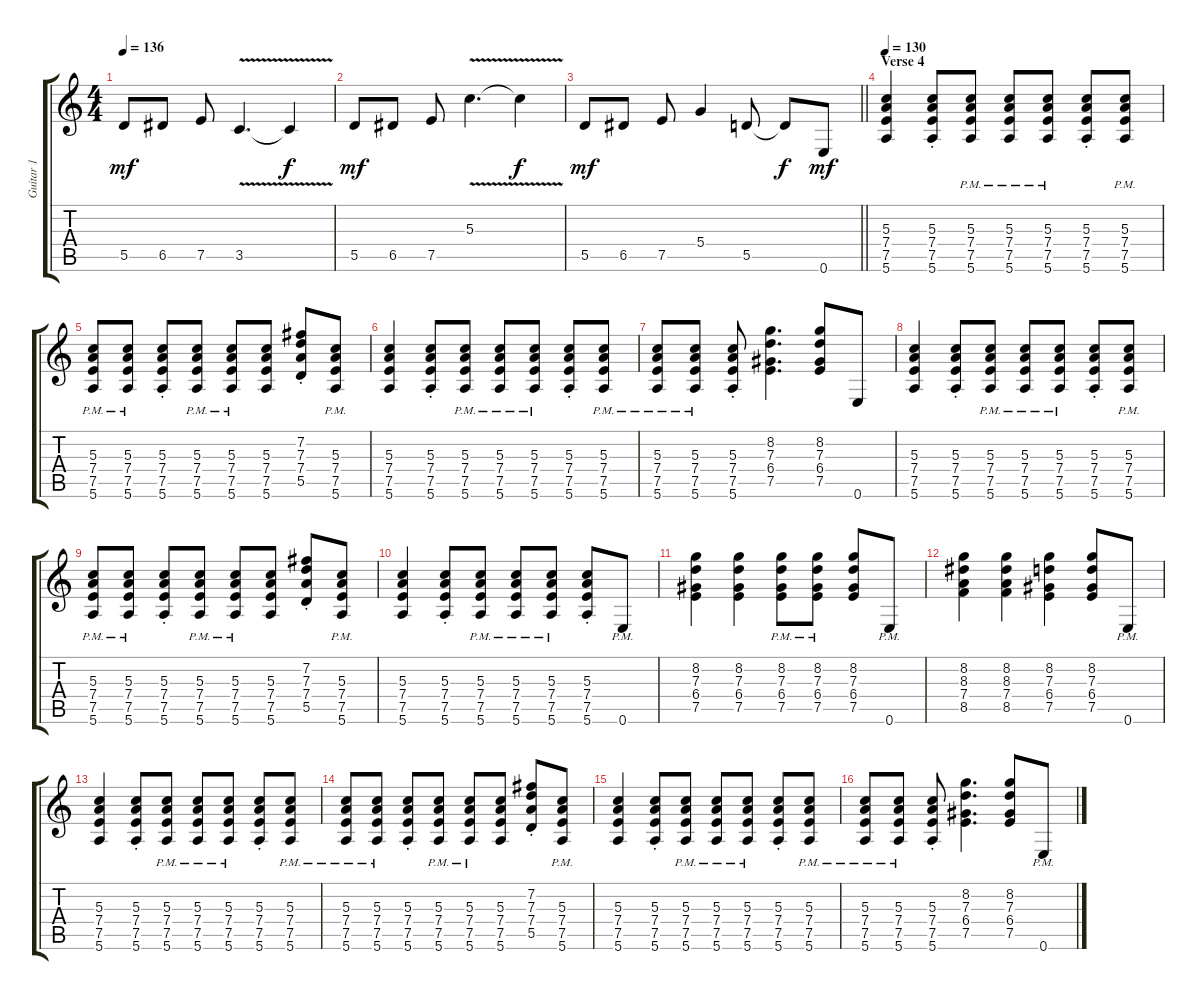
\track ("Guitar 1" "Guitar 1") {instrument overdrivenguitar}
\staff {score tabs}
\tuning (E4 B3 G3 D3 A2 E2) {hide}
\ts (4 4)
\tempo 136
\clef g2
\ks c
5.5.8{dy mf} 6.5.8 7.5.8 3.5{v}.4{d} 3.5{t}.4{dy f} |
5.5.8{dy mf} 6.5.8 7.5.8 5.3{v}.4{d} 5.3{t}.4{dy f} |
\barLineRight lightlight
5.5.8{dy mf} 6.5.8 7.5.8 5.4.4 5.5.8 5.5{t}.8{dy f} 0.6.8{dy mf} |
\section ("" "Verse 4")
\tempo 130
(5.3 7.4 7.5 5.6).4 (5.3{st} 7.4{st} 7.5{st} 5.6{st}).8 (5.3{pm} 7.4{pm} 7.5{pm} 5.6{pm}).8 (5.3{pm} 7.4{pm} 7.5{pm} 5.6{pm}).8 (5.3{pm} 7.4{pm} 7.5{pm} 5.6{pm}).8 (5.3{st} 7.4{st} 7.5{st} 5.6{st}).8 (5.3{pm} 7.4{pm} 7.5{pm} 5.6{pm}).8 |
(5.3{pm} 7.4{pm} 7.5{pm} 5.6{pm}).8 (5.3{pm} 7.4{pm} 7.5{pm} 5.6{pm}).8 (5.3{st} 7.4{st} 7.5{st} 5.6{st}).8 (5.3{pm} 7.4{pm} 7.5{pm} 5.6{pm}).8 (5.3{pm} 7.4{pm} 7.5{pm} 5.6{pm}).8 (5.3 7.4 7.5 5.6).8 (7.2{st} 7.3{st} 7.4{st} 5.5{st}).8 (5.3{pm} 7.4{pm} 7.5{pm} 5.6{pm}).8 |
(5.3 7.4 7.5 5.6).4 (5.3{st} 7.4{st} 7.5{st} 5.6{st}).8 (5.3{pm} 7.4{pm} 7.5{pm} 5.6{pm}).8 (5.3{pm} 7.4{pm} 7.5{pm} 5.6{pm}).8 (5.3{pm} 7.4{pm} 7.5{pm} 5.6{pm}).8 (5.3{st} 7.4{st} 7.5{st} 5.6{st}).8 (5.3{pm} 7.4{pm} 7.5{pm} 5.6{pm}).8 |
(5.3{pm} 7.4{pm} 7.5{pm} 5.6{pm}).8 (5.3{pm} 7.4{pm} 7.5{pm} 5.6{pm}).8 (5.3{st} 7.4{st} 7.5{st} 5.6{st}).8 (8.2 7.3 6.4 7.5).4{d} (8.2 7.3 6.4 7.5).8 0.6.8 |
(5.3 7.4 7.5 5.6).4 (5.3{st} 7.4{st} 7.5{st} 5.6{st}).8 (5.3{pm} 7.4{pm} 7.5{pm} 5.6{pm}).8 (5.3{pm} 7.4{pm} 7.5{pm} 5.6{pm}).8 (5.3{pm} 7.4{pm} 7.5{pm} 5.6{pm}).8 (5.3{st} 7.4{st} 7.5{st} 5.6{st}).8 (5.3{pm} 7.4{pm} 7.5{pm} 5.6{pm}).8 |
(5.3{pm} 7.4{pm} 7.5{pm} 5.6{pm}).8 (5.3{pm} 7.4{pm} 7.5{pm} 5.6{pm}).8 (5.3{st} 7.4{st} 7.5{st} 5.6{st}).8 (5.3{pm} 7.4{pm} 7.5{pm} 5.6{pm}).8 (5.3{pm} 7.4{pm} 7.5{pm} 5.6{pm}).8 (5.3 7.4 7.5 5.6).8 (7.2{st} 7.3{st} 7.4{st} 5.5{st}).8 (5.3{pm} 7.4{pm} 7.5{pm} 5.6{pm}).8 |
(5.3 7.4 7.5 5.6).4 (5.3{st} 7.4{st} 7.5{st} 5.6{st}).8 (5.3{pm} 7.4{pm} 7.5{pm} 5.6{pm}).8 (5.3{pm} 7.4{pm} 7.5{pm} 5.6{pm}).8 (5.3{pm} 7.4{pm} 7.5{pm} 5.6{pm}).8 (5.3{st} 7.4{st} 7.5{st} 5.6{st}).8 0.6{pm}.8 |
(8.2 7.3 6.4 7.5).4 (8.2 7.3 6.4 7.5).4 (8.2{pm} 7.3{pm} 6.4{pm} 7.5{pm}).8 (8.2{pm} 7.3{pm} 6.4{pm} 7.5{pm}).8 (8.2 7.3 6.4 7.5).8 0.6{pm}.8 |
(8.2 8.3 7.4 8.5).4 (8.2 8.3 7.4 8.5).4 (8.2 7.3 6.4 7.5).4 (8.2 7.3 6.4 7.5).8 0.6{pm}.8 |
(5.3 7.4 7.5 5.6).4 (5.3{st} 7.4{st} 7.5{st} 5.6{st}).8 (5.3{pm} 7.4{pm} 7.5{pm} 5.6{pm}).8 (5.3{pm} 7.4{pm} 7.5{pm} 5.6{pm}).8 (5.3{pm} 7.4{pm} 7.5{pm} 5.6{pm}).8 (5.3{st} 7.4{st} 7.5{st} 5.6{st}).8 (5.3{pm} 7.4{pm} 7.5{pm} 5.6{pm}).8 |
(5.3{pm} 7.4{pm} 7.5{pm} 5.6{pm}).8 (5.3{pm} 7.4{pm} 7.5{pm} 5.6{pm}).8 (5.3{st} 7.4{st} 7.5{st} 5.6{st}).8 (5.3{pm} 7.4{pm} 7.5{pm} 5.6{pm}).8 (5.3{pm} 7.4{pm} 7.5{pm} 5.6{pm}).8 (5.3 7.4 7.5 5.6).8 (7.2{st} 7.3{st} 7.4{st} 5.5{st}).8 (5.3{pm} 7.4{pm} 7.5{pm} 5.6{pm}).8 |
(5.3 7.4 7.5 5.6).4 (5.3{st} 7.4{st} 7.5{st} 5.6{st}).8 (5.3{pm} 7.4{pm} 7.5{pm} 5.6{pm}).8 (5.3{pm} 7.4{pm} 7.5{pm} 5.6{pm}).8 (5.3{pm} 7.4{pm} 7.5{pm} 5.6{pm}).8 (5.3{st} 7.4{st} 7.5{st} 5.6{st}).8 (5.3{pm} 7.4{pm} 7.5{pm} 5.6{pm}).8 |
(5.3{pm} 7.4{pm} 7.5{pm} 5.6{pm}).8 (5.3{pm} 7.4{pm} 7.5{pm} 5.6{pm}).8 (5.3{st} 7.4{st} 7.5{st} 5.6{st}).8 (8.2 7.3 6.4 7.5).4{d} (8.2 7.3 6.4 7.5).8 0.6{pm}.8
